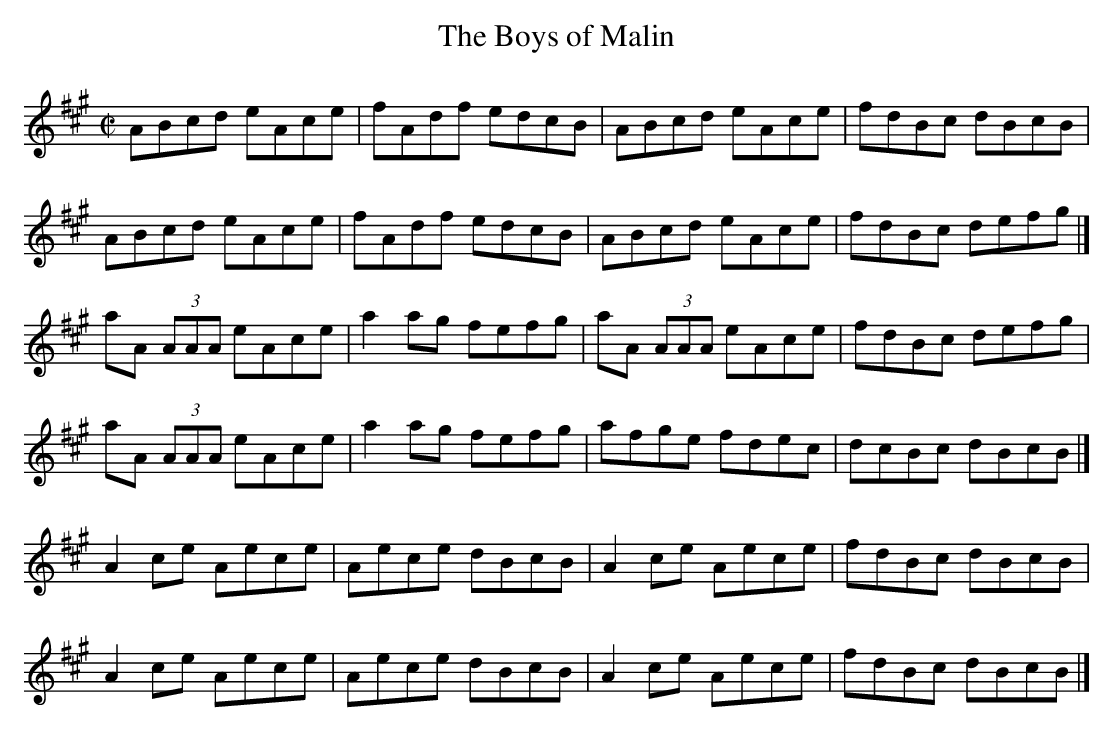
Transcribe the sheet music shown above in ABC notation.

X:1
T:Boys of Malin, The
M:C|
L:1/8
K:A
ABcd eAce|fAdf edcB|ABcd eAce|fdBc dBcB|!
ABcd eAce|fAdf edcB|ABcd eAce|fdBc defg|]!
aA (3AAA eAce|a2ag fefg|aA (3AAA eAce|fdBc defg|!
aA (3AAA eAce|a2ag fefg|afge fdec|dcBc dBcB|]!
A2ce Aece|Aece dBcB|A2ce Aece|fdBc dBcB|!
A2ce Aece|Aece dBcB|A2ce Aece|fdBc dBcB|]!
